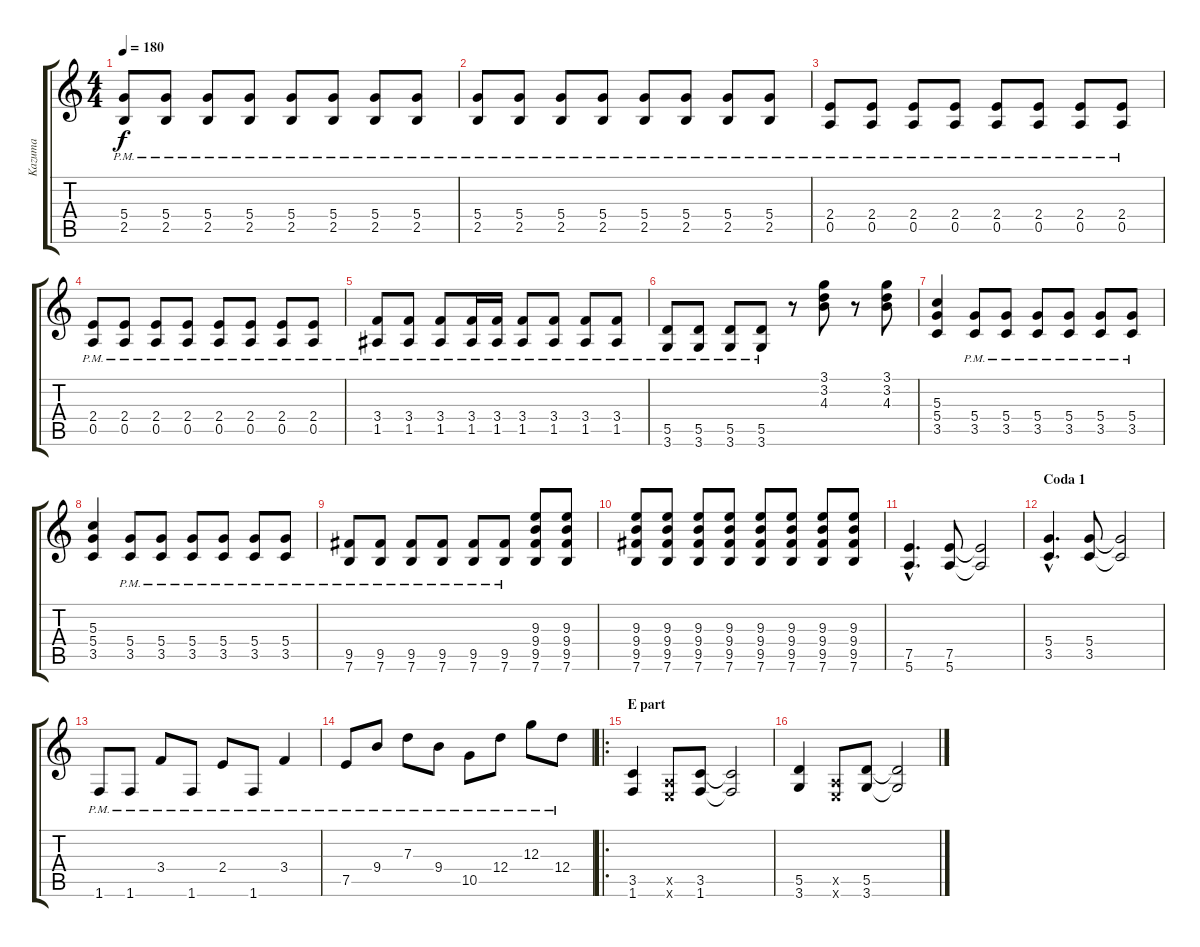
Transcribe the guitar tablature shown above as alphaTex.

\track ("Kazuma" "Kazuma") {instrument distortionguitar}
\staff {score tabs}
\tuning (E4 B3 G3 D3 A2 E2) {hide}
\ts (4 4)
\tempo 180
\clef g2
\ks c
(5.4{pm} 2.5{pm}).8{dy f} (5.4{pm} 2.5{pm}).8 (5.4{pm} 2.5{pm}).8 (5.4{pm} 2.5{pm}).8 (5.4{pm} 2.5{pm}).8 (5.4{pm} 2.5{pm}).8 (5.4{pm} 2.5{pm}).8 (5.4{pm} 2.5{pm}).8 |
(5.4{pm} 2.5{pm}).8 (5.4{pm} 2.5{pm}).8 (5.4{pm} 2.5{pm}).8 (5.4{pm} 2.5{pm}).8 (5.4{pm} 2.5{pm}).8 (5.4{pm} 2.5{pm}).8 (5.4{pm} 2.5{pm}).8 (5.4{pm} 2.5{pm}).8 |
(2.4{pm} 0.5{pm}).8 (2.4{pm} 0.5{pm}).8 (2.4{pm} 0.5{pm}).8 (2.4{pm} 0.5{pm}).8 (2.4{pm} 0.5{pm}).8 (2.4{pm} 0.5{pm}).8 (2.4{pm} 0.5{pm}).8 (2.4{pm} 0.5{pm}).8 |
(2.4{pm} 0.5{pm}).8 (2.4{pm} 0.5{pm}).8 (2.4{pm} 0.5{pm}).8 (2.4{pm} 0.5{pm}).8 (2.4{pm} 0.5{pm}).8 (2.4{pm} 0.5{pm}).8 (2.4{pm} 0.5{pm}).8 (2.4{pm} 0.5{pm}).8 |
(3.4{pm} 1.5{pm}).8 (3.4{pm} 1.5{pm}).8 (3.4{pm} 1.5{pm}).8 (3.4{pm} 1.5{pm}).16 (3.4{pm} 1.5{pm}).16 (3.4{pm} 1.5{pm}).8 (3.4{pm} 1.5{pm}).8 (3.4{pm} 1.5{pm}).8 (3.4{pm} 1.5{pm}).8 |
(5.5{pm} 3.6{pm}).8 (5.5{pm} 3.6{pm}).8 (5.5{pm} 3.6{pm}).8 (5.5{pm} 3.6{pm}).8 r.8 (3.1 3.2 4.3).8 r.8 (3.1 3.2 4.3).8 |
(5.3 5.4 3.5).4 (5.4{pm} 3.5{pm}).8 (5.4{pm} 3.5{pm}).8 (5.4{pm} 3.5{pm}).8 (5.4{pm} 3.5{pm}).8 (5.4{pm} 3.5{pm}).8 (5.4{pm} 3.5{pm}).8 |
(5.3 5.4 3.5).4 (5.4{pm} 3.5{pm}).8 (5.4{pm} 3.5{pm}).8 (5.4{pm} 3.5{pm}).8 (5.4{pm} 3.5{pm}).8 (5.4{pm} 3.5{pm}).8 (5.4{pm} 3.5{pm}).8 |
(9.5{pm} 7.6{pm}).8 (9.5{pm} 7.6{pm}).8 (9.5{pm} 7.6{pm}).8 (9.5{pm} 7.6{pm}).8 (9.5{pm} 7.6{pm}).8 (9.5{pm} 7.6{pm}).8 (9.3 9.4 9.5 7.6).8 (9.3 9.4 9.5 7.6).8 |
(9.3 9.4 9.5 7.6).8 (9.3 9.4 9.5 7.6).8 (9.3 9.4 9.5 7.6).8 (9.3 9.4 9.5 7.6).8 (9.3 9.4 9.5 7.6).8 (9.3 9.4 9.5 7.6).8 (9.3 9.4 9.5 7.6).8 (9.3 9.4 9.5 7.6).8 |
(7.5{hac} 5.6{hac}).4{d} (7.5 5.6).8 (7.5{t} 5.6{t}).2 |
\section ("" "Coda 1")
(5.4{hac} 3.5{hac}).4{d} (5.4 3.5).8 (5.4{t} 3.5{t}).2 |
1.6{pm}.8 1.6{pm}.8 3.4{pm}.8 1.6{pm}.8 2.4{pm}.8 1.6{pm}.8 3.4{pm}.4 |
7.5{pm}.8 9.4{pm}.8 7.3{pm}.8 9.4{pm}.8 10.5{pm}.8 12.4{pm}.8 12.3{pm}.8 12.4{pm}.8 |
\ro
\section ("" "E part")
(3.5 1.6).4 (0.5{x} 0.6{x}).8 (3.5 1.6).8 (3.5{t} 1.6{t}).2 |
(5.5 3.6).4 (0.5{x} 0.6{x}).8 (5.5 3.6).8 (5.5{t} 3.6{t}).2
